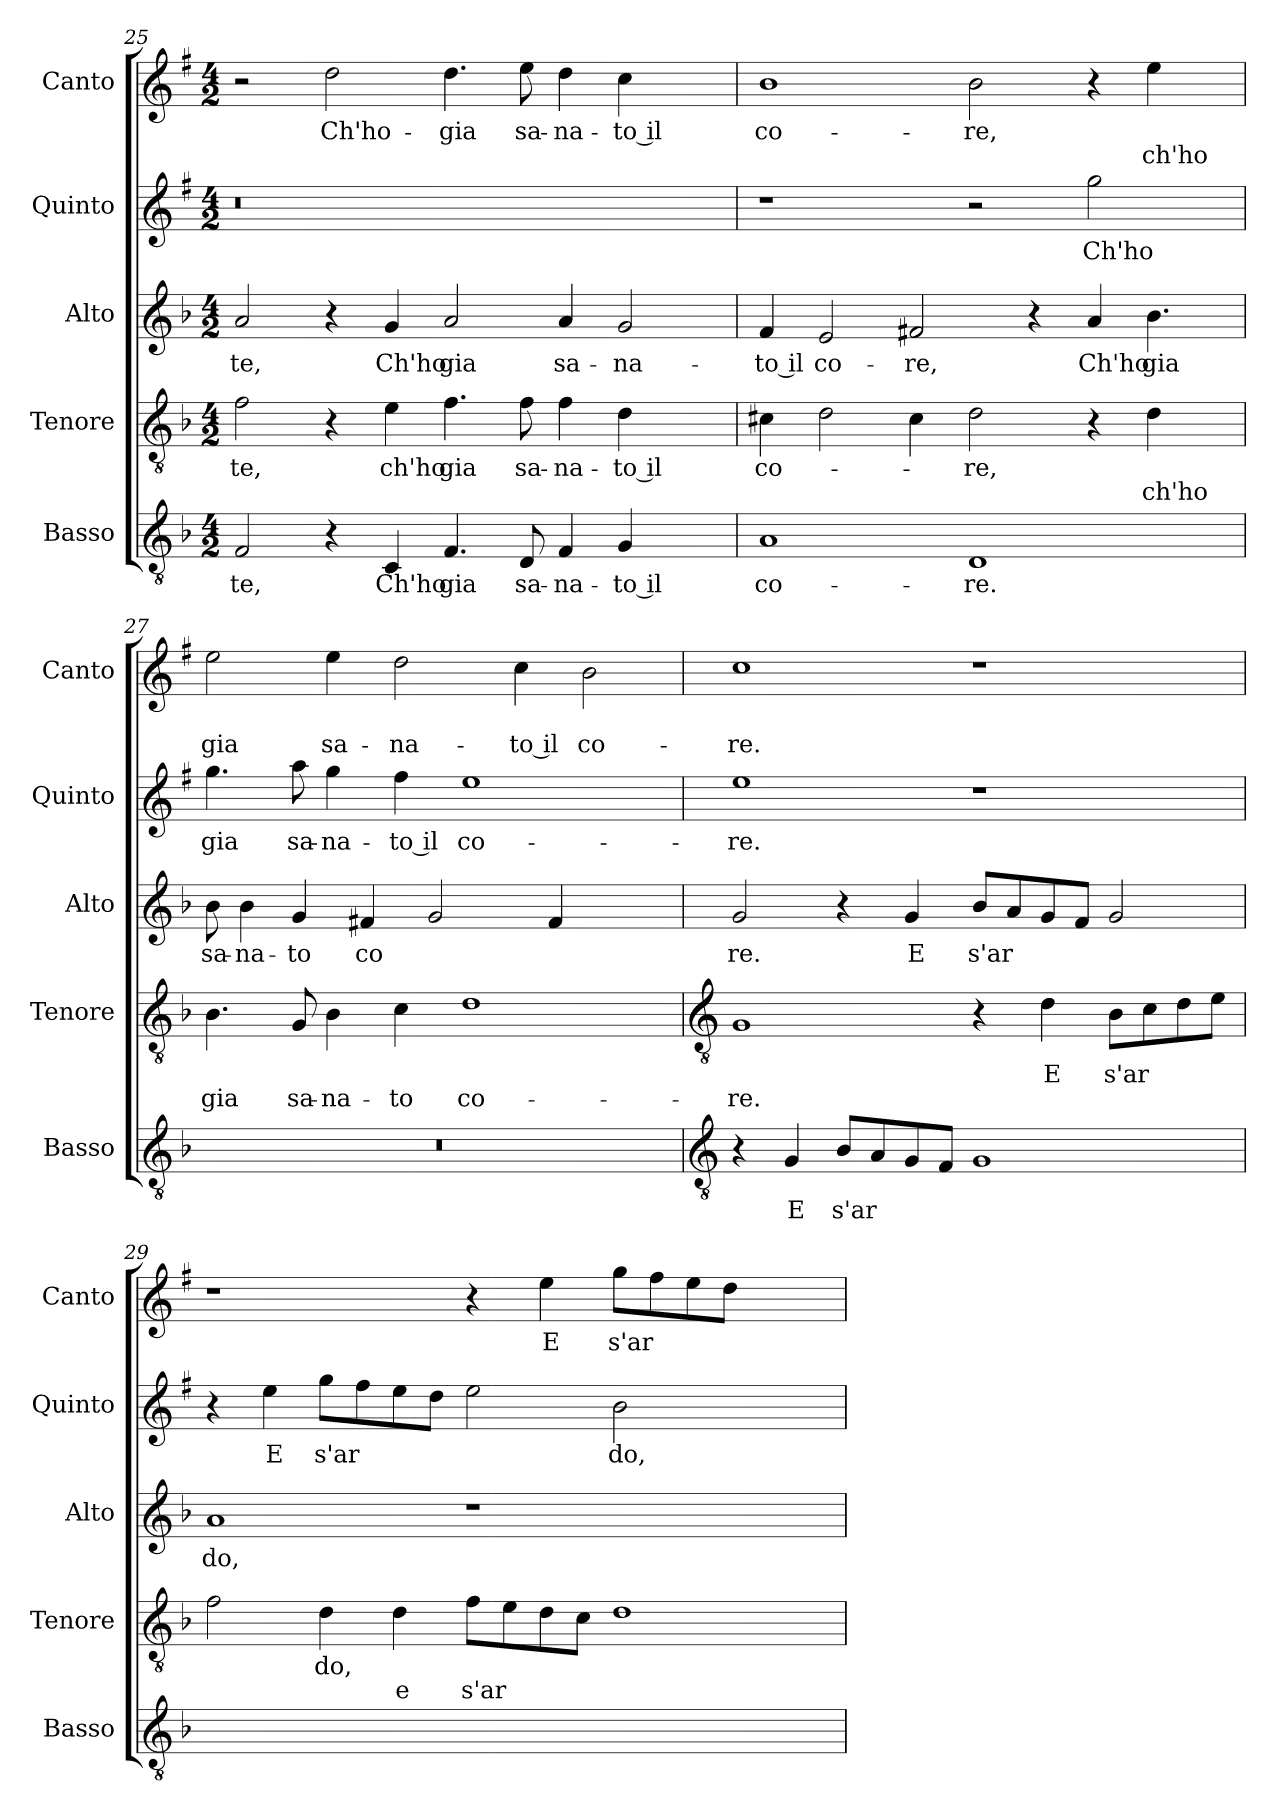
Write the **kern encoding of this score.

**kern	**text	**kern	**text	**text	**kern	**text	**kern	**text	**kern	**text	**text
*part5	*part5	*part4	*part4	*part4	*part3	*part3	*part2	*part2	*part1	*part1	*part1
*staff5	*staff5	*staff4	*staff4	*staff4	*staff3	*staff3	*staff2	*staff2	*staff1	*staff1	*staff1
*I"Basso	*	*I"Tenore	*	*	*I"Alto	*	*I"Quinto	*	*I"Canto	*	*
*I'Basso	*	*I'Tenore	*	*	*I'Alto	*	*I'Quinto	*	*I'Canto	*	*
*clefGv2	*	*clefGv2	*	*	*clefG2	*	*clefG2	*	*clefG2	*	*
*	*	*	*	*	*	*	*ITrd1c2	*	*ITrd1c2	*	*
*k[b-]	*	*k[b-]	*	*	*k[b-]	*	*k[b-]	*	*k[b-]	*	*
*F:	*	*F:	*	*	*F:	*	*F:	*	*F:	*	*
*M4/2	*	*M4/2	*	*	*M4/2	*	*M4/2	*	*M4/2	*	*
=25	=25	=25	=25	=25	=25	=25	=25	=25	=25	=25	=25
!	!LO:LY:b	!	!LO:LY:b	!	!	!LO:LY:b	!	!	!	!	!
2F	-te,	2f	-te,	.	2a	-te,	0r	.	2r	.	.
!	!	!	!	!	!	!	!	!	!	!LO:LY:b	!
4r	.	4r	.	.	4r	.	.	.	2cc	Ch'ho-	.
!	!LO:LY:b	!	!LO:LY:b	!	!	!LO:LY:b	!	!	!	!	!
4C	Ch'ho	4e	ch'ho	.	4g	Ch'ho	.	.	.	.	.
!	!LO:LY:b	!	!LO:LY:b	!	!	!LO:LY:b	!	!	!	!LO:LY:b	!
4.F	gia	4.f	gia	.	2a	gia	.	.	4.cc	-gia	.
!	!LO:LY:b	!	!LO:LY:b	!	!	!	!	!	!	!LO:LY:b	!
8D	sa-	8f	sa-	.	.	.	.	.	8dd	sa-	.
!	!LO:LY:b	!	!LO:LY:b	!	!	!LO:LY:b	!	!	!	!LO:LY:b	!
4F	-na-	4f	-na-	.	4a	sa-	.	.	4cc	-na-	.
!	!LO:LY:b	!	!LO:LY:b	!	!	!LO:LY:b	!	!	!	!LO:LY:b	!
4G	-to il	4d	-to il	.	2g	-na-	.	.	4b-	-to il	.
4ryy	.	4ryy	.	.	.	.	4ryy	.	4ryy	.	.
=26	=26	=26	=26	=26	=26	=26	=26	=26	=26	=26	=26
!	!LO:LY:b	!	!LO:LY:b	!	!	!LO:LY:b	!	!	!	!LO:LY:b	!
1A	co-	4c#X	co-	.	4f	-to il	1r	.	1a	co-	.
!	!	!	!	!	!	!LO:LY:b	!	!	!	!	!
.	.	2d	.	.	2e	co-	.	.	.	.	.
!	!	!	!	!	!	!LO:LY:b	!	!	!	!	!
.	.	4c#	.	.	2f#X	-re,	.	.	.	.	.
!	!LO:LY:b	!	!LO:LY:b	!	!	!	!	!	!	!LO:LY:b	!
1D	-re.	2d	-re,	.	.	.	2r	.	2a	-re,	.
.	.	.	.	.	4r	.	.	.	.	.	.
!	!	!	!	!	!	!LO:LY:b	!	!LO:LY:b	!	!	!
.	.	4r	.	.	4a	Ch'ho	2ff	Ch'ho	4r	.	.
!	!	!	!	!LO:LY:b	!	!LO:LY:b	!	!	!	!	!LO:LY:b
.	.	4d	.	ch'ho	4.b-	gia	.	.	4dd	.	ch'ho
8ryy	.	8ryy	.	.	.	.	8ryy	.	8ryy	.	.
=27	=27	=27	=27	=27	=27	=27	=27	=27	=27	=27	=27
!	!	!	!	!LO:LY:b	!	!LO:LY:b	!	!LO:LY:b	!	!	!LO:LY:b
0r	.	4.B-	.	gia	8b-	sa-	4.ff	gia	2dd	.	gia
!	!	!	!	!	!	!LO:LY:b	!	!	!	!	!
.	.	.	.	.	4b-	-na-	.	.	.	.	.
!	!	!	!	!LO:LY:b	!	!LO:LY:b	!	!LO:LY:b	!	!	!
.	.	8G	.	sa-	4g	-to	8gg	sa-	.	.	.
!	!	!	!	!LO:LY:b	!	!	!	!LO:LY:b	!	!	!LO:LY:b
.	.	4B-	.	-na-	.	.	4ff	-na-	4dd	.	sa-
!	!	!	!	!	!	!LO:LY:b	!	!	!	!	!
.	.	.	.	.	4f#X	co	.	.	.	.	.
!	!	!	!	!LO:LY:b	!	!	!	!LO:LY:b	!	!	!LO:LY:b
.	.	4c	.	-to	.	.	4ee	-to il	2cc	.	-na-
.	.	.	.	.	2g	.	.	.	.	.	.
!	!	!	!	!LO:LY:b	!	!	!	!LO:LY:b	!	!	!
.	.	1d	.	co-	.	.	1dd	co-	.	.	.
!	!	!	!	!	!	!	!	!	!	!	!LO:LY:b
.	.	.	.	.	.	.	.	.	4b-	.	-to il
.	.	.	.	.	4f#	.	.	.	.	.	.
!	!	!	!	!	!	!	!	!	!	!	!LO:LY:b
.	.	.	.	.	.	.	.	.	2a	.	co-
.	.	.	.	.	4.ryy	.	.	.	.	.	.
!!LO:LB:g=z
=28	=28	=28	=28	=28	=28	=28	=28	=28	=28	=28	=28
*clefGv2	*	*clefGv2	*	*	*	*	*	*	*	*	*
!	!	!	!	!LO:LY:b	!	!LO:LY:b	!	!LO:LY:b	!	!	!LO:LY:b
4r	.	1G	.	-re.	2g	re.	1dd	-re.	1b-	.	-re.
!	!LO:LY:b	!	!	!	!	!	!	!	!	!	!
4G	E	.	.	.	.	.	.	.	.	.	.
!	!LO:LY:b	!	!	!	!	!	!	!	!	!	!
8B-L	s'ar	.	.	.	4r	.	.	.	.	.	.
8A	.	.	.	.	.	.	.	.	.	.	.
!	!	!	!	!	!	!LO:LY:b	!	!	!	!	!
8G	.	.	.	.	4g	E	.	.	.	.	.
8FJ	.	.	.	.	.	.	.	.	.	.	.
!	!	!	!	!	!	!LO:LY:b	!	!	!	!	!
1G	.	4r	.	.	8b-L	s'ar	1r	.	1r	.	.
.	.	.	.	.	8a	.	.	.	.	.	.
!	!	!	!LO:LY:b	!	!	!	!	!	!	!	!
.	.	4d	E	.	8g	.	.	.	.	.	.
.	.	.	.	.	8fJ	.	.	.	.	.	.
!	!	!	!LO:LY:b	!	!	!	!	!	!	!	!
.	.	8B-L	s'ar	.	2g	.	.	.	.	.	.
.	.	8c	.	.	.	.	.	.	.	.	.
.	.	8d	.	.	.	.	.	.	.	.	.
.	.	8eJ	.	.	.	.	.	.	.	.	.
=29	=29	=29	=29	=29	=29	=29	=29	=29	=29	=29	=29
!	!LO:LY:b	!	!	!	!	!LO:LY:b	!	!	!	!	!
[1Dyy	do	2f	.	.	1a	do,	4r	.	1r	.	.
!	!	!	!	!	!	!	!	!LO:LY:b	!	!	!
.	.	.	.	.	.	.	4dd	E	.	.	.
!	!	!	!LO:LY:b	!	!	!	!	!LO:LY:b	!	!	!
.	.	4d	do,	.	.	.	8ffL	s'ar	.	.	.
.	.	.	.	.	.	.	8ee	.	.	.	.
!	!	!	!	!LO:LY:b	!	!	!	!	!	!	!
.	.	4d	.	e	.	.	8dd	.	.	.	.
.	.	.	.	.	.	.	8ccJ	.	.	.	.
!	!	!	!	!LO:LY:b	!	!	!	!	!	!	!
2.Dyy_	.	8fL	.	s'ar	1r	.	2dd	.	4r	.	.
.	.	8e	.	.	.	.	.	.	.	.	.
!	!	!	!	!	!	!	!	!	!	!LO:LY:b	!
.	.	8d	.	.	.	.	.	.	4dd	E	.
.	.	8cJ	.	.	.	.	.	.	.	.	.
!	!	!	!	!	!	!	!	!LO:LY:b	!	!LO:LY:b	!
.	.	1d	.	.	.	.	2a	do,	8ffL	s'ar	.
.	.	.	.	.	.	.	.	.	8ee	.	.
4Dyy]	.	.	.	.	.	.	.	.	8dd	.	.
.	.	.	.	.	.	.	.	.	8ccJ	.	.
2ryy	.	.	.	.	2ryy	.	2ryy	.	2ryy	.	.
=	=	=	=	=	=	=	=	=	=	=	=
*-	*-	*-	*-	*-	*-	*-	*-	*-	*-	*-	*-
